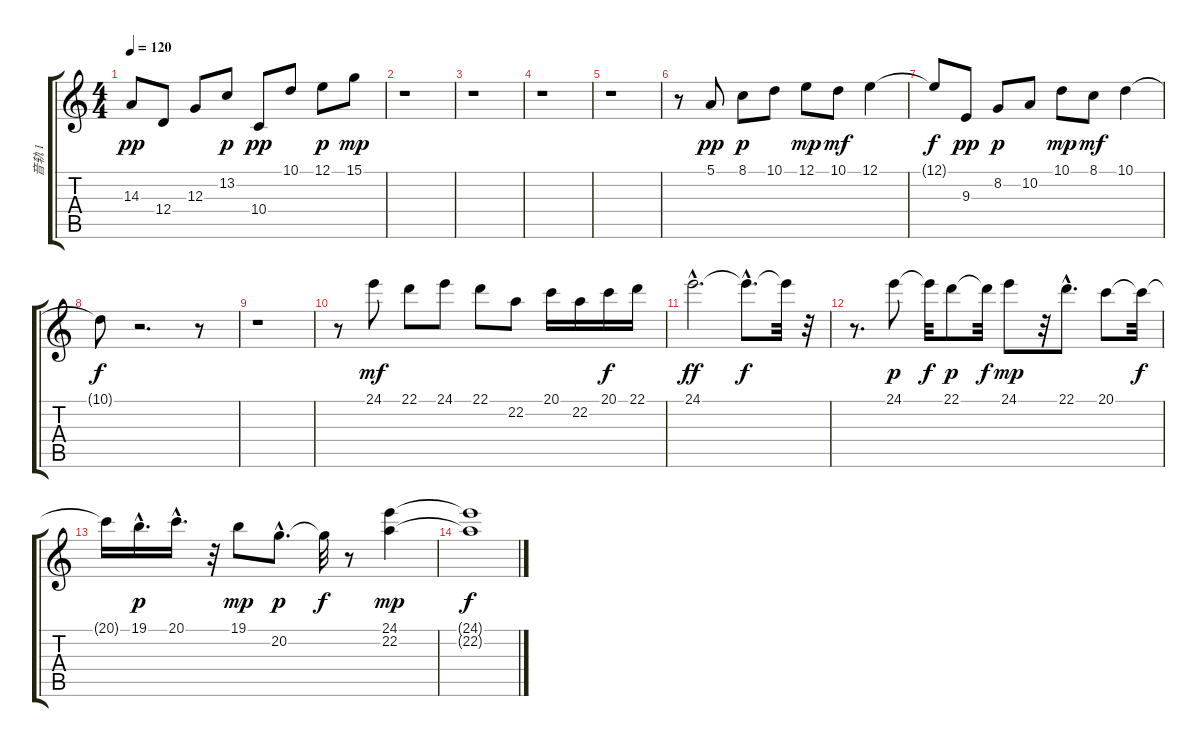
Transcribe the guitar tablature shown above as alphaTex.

\track ("音轨 1" "音轨 1") {instrument vibraphone}
\staff {score tabs}
\tuning (E4 B3 G3 D3 A2 E2) {hide}
\ts (4 4)
\tempo 120
\clef g2
\ks c
14.3.8{dy pp} 12.4.8 12.3.8 13.2.8{dy p} 10.4.8{dy pp} 10.1.8 12.1.8{dy p} 15.1.8{dy mp} |
r.1 |
r.1 |
r.1 |
r.1 |
r.8 5.1.8{dy pp} 8.1.8{dy p} 10.1.8 12.1.8{dy mp} 10.1.8{dy mf} 12.1.4 |
12.1{t}.8{dy f} 9.3.8{dy pp} 8.2.8{dy p} 10.2.8 10.1.8{dy mp} 8.1.8{dy mf} 10.1.4 |
10.1{t}.8{dy f} r.2{d} r.8 |
r.1 |
r.8 24.1.8{dy mf} 22.1.8 24.1.8 22.1.8 22.2.8 20.1.16 22.2.16 20.1.16{dy f} 22.1.16 |
24.1{hac}.2{d dy ff} 24.1{hac t}.8{d dy f} 24.1{t}.32 r.32 |
r.8{d} 24.1.8{dy p} 24.1{t}.32{dy f} 22.1.8{dy p} 22.1{t}.32{dy f} 24.1.8{dy mp} r.32 22.1{hac}.8{d} 20.1.8 20.1{t}.32{dy f} |
20.1{t}.16 19.1{hac}.16{d dy p} 20.1{hac}.16{d} r.32 19.1.8{dy mp} 20.2{hac}.8{d dy p} 20.2{t}.32{dy f} r.8 (24.1 22.2).4{dy mp} |
(24.1{t} 22.2{t}).1{dy f}
